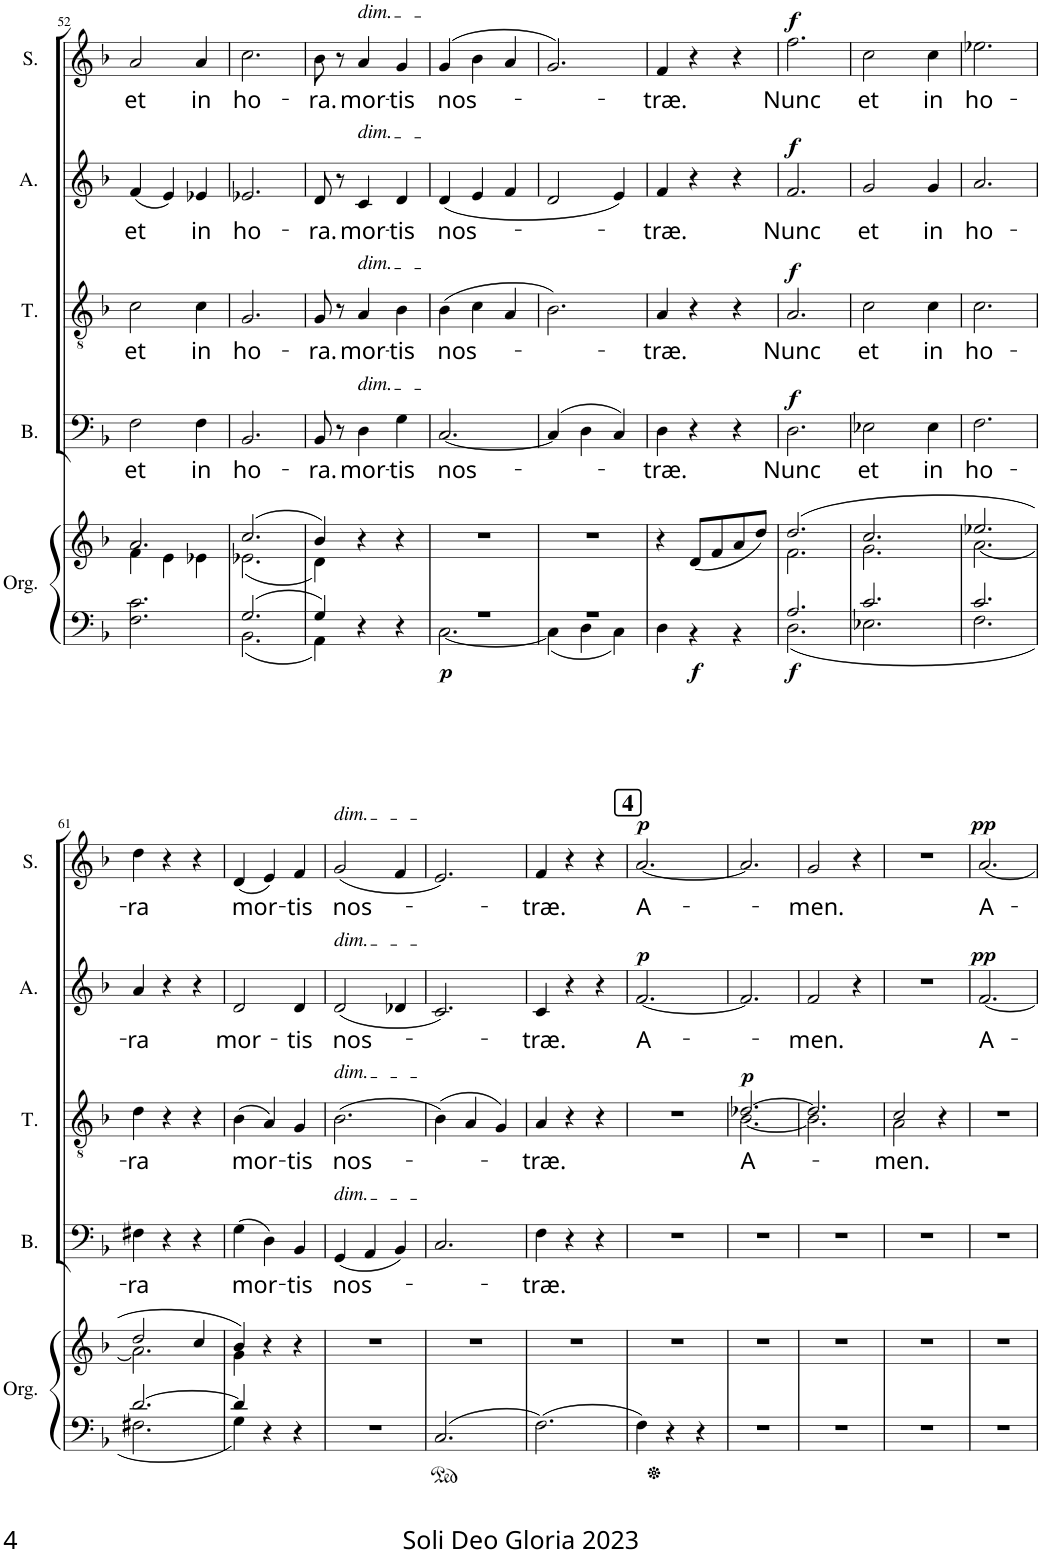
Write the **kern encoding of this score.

**kern	**kern	**dynam	**kern	**text	**dynam	**kern	**text	**dynam	**kern	**text	**dynam	**kern	**text	**dynam
*part5	*part5	*part5	*part4	*part4	*part4	*part3	*part3	*part3	*part2	*part2	*part2	*part1	*part1	*part1
*staff6	*staff5	*staff5/6	*staff4	*staff4	*staff4	*staff3	*staff3	*staff3	*staff2	*staff2	*staff2	*staff1	*staff1	*staff1
*I"Organ	*	*	*I"Bass	*	*	*I"Tenor	*	*	*I"Alto	*	*	*I"Soprano	*	*
*I'Org.	*	*	*I'B.	*	*	*I'T.	*	*	*I'A.	*	*	*I'S.	*	*
!!LO:PB:g=z
*clefF4	*clefG2	*	*clefF4	*	*	*clefGv2	*	*	*clefG2	*	*	*clefG2	*	*
*k[b-]	*k[b-]	*	*k[b-]	*	*	*k[b-]	*	*	*k[b-]	*	*	*k[b-]	*	*
*M3/4	*M3/4	*	*M3/4	*	*	*M3/4	*	*	*M3/4	*	*	*M3/4	*	*
=52	=52	=52	=52	=52	=52	=52	=52	=52	=52	=52	=52	=52	=52	=52
*	*^	*	*	*	*	*	*	*	*	*	*	*	*	*
!	!	!	!	!	!LO:LY:b	!	!	!LO:LY:b	!	!	!LO:LY:b	!	!	!LO:LY:b	!
2.F\ 2.c\	2.a/	4f\	.	2F\	et	.	2c\	et	.	(4f/	et	.	2a/	et	.
.	.	4e\	.	.	.	.	.	.	.	4e/)	.	.	.	.	.
!	!	!	!	!	!LO:LY:b	!	!	!LO:LY:b	!	!	!LO:LY:b	!	!	!LO:LY:b	!
.	.	4e-X\	.	4F\	in	.	4c\	in	.	4e-X/	in	.	4a/	in	.
=53	=53	=53	=53	=53	=53	=53	=53	=53	=53	=53	=53	=53	=53	=53	=53
*^	*	*	*	*	*	*	*	*	*	*	*	*	*	*	*
!	!	!	!	!	!	!LO:LY:b	!	!	!LO:LY:b	!	!	!LO:LY:b	!	!	!LO:LY:b	!
2.G/	2.BB-\	(2.cc/	(2.e-X\	.	2.BB-/	ho-	.	2.G/	ho-	.	2.e-X/	ho-	.	2.cc\	ho-	.
=54	=54	=54	=54	=54	=54	=54	=54	=54	=54	=54	=54	=54	=54	=54	=54	=54
!	!	!	!	!	!	!LO:LY:b	!	!	!LO:LY:b	!	!	!LO:LY:b	!	!	!LO:LY:b	!
4G/	4AA\	4b-/)	4d\)	.	8BB-/	-ra.	.	8G/	-ra.	.	8d/	-ra.	.	8b-\	-ra.	.
.	.	.	.	.	8r	.	.	8r	.	.	8r	.	.	8r	.	.
!	!	!	!	!	!	!	!	!	!	!	!	!	!	!LO:TX:a:i:t=dim.	!	!
!	!	!	!	!	!	!	!	!	!	!	!LO:TX:a:i:t=dim.	!	!	!	!	!
!	!	!	!	!	!	!	!	!LO:TX:a:i:t=dim.	!	!	!	!	!	!	!	!
!	!	!	!	!	!LO:TX:a:i:t=dim.	!	!	!	!	!	!	!	!	!	!	!
!	!	!	!	!	!	!LO:LY:b	!	!	!LO:LY:b	!	!	!LO:LY:b	!	!	!LO:LY:b	!
4r	4ryy	4r	4ryy	.	4D\	mor-	.	4A/	mor-	.	4c/	mor-	.	4a/	mor-	.
!	!	!	!	!	!	!LO:LY:b	!	!	!LO:LY:b	!	!	!LO:LY:b	!	!	!LO:LY:b	!
4r	4ryy	4r	4ryy	.	4G\	-tis	.	4B-\	-tis	.	4d/	-tis	.	4g/	-tis	.
=55	=55	=55	=55	=55	=55	=55	=55	=55	=55	=55	=55	=55	=55	=55	=55	=55
!	!	!	!	!LO:DY:b=2	!	!LO:LY:b	!	!	!LO:LY:b	!	!	!LO:LY:b	!	!	!LO:LY:b	!
*	*	*v	*v	*	*	*	*	*	*	*	*	*	*	*	*	*
2.r	[2.C\	2.r	p	[2.C/	nos-	.	(4B-\	nos-	.	(4d/	nos-	.	(4g/	nos-	.
.	.	.	.	.	.	.	4c\	.	.	4e/	.	.	4b-\	.	.
.	.	.	.	.	.	.	4A/	.	.	4f/	.	.	4a/	.	.
=56	=56	=56	=56	=56	=56	=56	=56	=56	=56	=56	=56	=56	=56	=56	=56
2.r	4C\]	2.r	.	(4C/]	.	.	2.B-\)	.	.	2d/	.	.	2.g/)	.	.
.	4D\	.	.	4D\	.	.	.	.	.	.	.	.	.	.	.
.	4C\	.	.	4C/)	.	.	.	.	.	4e/)	.	.	.	.	.
=57	=57	=57	=57	=57	=57	=57	=57	=57	=57	=57	=57	=57	=57	=57	=57
!	!	!	!	!	!LO:LY:b	!	!	!LO:LY:b	!	!	!LO:LY:b	!	!	!LO:LY:b	!
2.ryy	4D\	4r	.	4D\	-træ.	.	4A/	-træ.	.	4f/	-træ.	.	4f/	-træ.	.
!	!	!	!LO:DY:b=2	!	!	!	!	!	!	!	!	!	!	!	!
.	4r	(8d/L	f	4r	.	.	4r	.	.	4r	.	.	4r	.	.
.	.	8f/	.	.	.	.	.	.	.	.	.	.	.	.	.
.	4r	8a/	.	4r	.	.	4r	.	.	4r	.	.	4r	.	.
.	.	8dd/J)	.	.	.	.	.	.	.	.	.	.	.	.	.
=58	=58	=58	=58	=58	=58	=58	=58	=58	=58	=58	=58	=58	=58	=58	=58
*	*	*^	*	*	*	*	*	*	*	*	*	*	*	*	*
!	!	!	!	!LO:DY:b=2	!	!LO:LY:b	!LO:DY:a	!	!LO:LY:b	!LO:DY:a	!	!LO:LY:b	!LO:DY:a	!	!LO:LY:b	!LO:DY:a
2.A/	2.D\	(2.dd/	2.f\	f	2.D\	Nunc	f	2.A/	Nunc	f	2.f/	Nunc	f	2.ff\	Nunc	f
=59	=59	=59	=59	=59	=59	=59	=59	=59	=59	=59	=59	=59	=59	=59	=59	=59
!	!	!	!	!	!	!LO:LY:b	!	!	!LO:LY:b	!	!	!LO:LY:b	!	!	!LO:LY:b	!
2.c/	2.E-X\	2.cc/	2.g\	.	2E-X\	et	.	2c\	et	.	2g/	et	.	2cc\	et	.
!	!	!	!	!	!	!LO:LY:b	!	!	!LO:LY:b	!	!	!LO:LY:b	!	!	!LO:LY:b	!
.	.	.	.	.	4E-\	in	.	4c\	in	.	4g/	in	.	4cc\	in	.
=60	=60	=60	=60	=60	=60	=60	=60	=60	=60	=60	=60	=60	=60	=60	=60	=60
!	!	!	!	!	!	!LO:LY:b	!	!	!LO:LY:b	!	!	!LO:LY:b	!	!	!LO:LY:b	!
2.c/	2.F\	2.ee-X/	[2.a\	.	2.F\	ho-	.	2.c\	ho-	.	2.a/	ho-	.	2.ee-X\	ho-	.
!!LO:LB:g=z
=61	=61	=61	=61	=61	=61	=61	=61	=61	=61	=61	=61	=61	=61	=61	=61	=61
!	!	!	!	!	!	!LO:LY:b	!	!	!LO:LY:b	!	!	!LO:LY:b	!	!	!LO:LY:b	!
[2.d/	2.F#X\	2dd/	2.a\]	.	4F#X\	-ra	.	4d\	-ra	.	4a/	-ra	.	4dd\	-ra	.
.	.	.	.	.	4r	.	.	4r	.	.	4r	.	.	4r	.	.
.	.	4cc/	.	.	4r	.	.	4r	.	.	4r	.	.	4r	.	.
=62	=62	=62	=62	=62	=62	=62	=62	=62	=62	=62	=62	=62	=62	=62	=62	=62
!	!	!	!	!	!	!LO:LY:b	!	!	!LO:LY:b	!	!	!LO:LY:b	!	!	!LO:LY:b	!
4d/]	4G\	4b-/)	4g\	.	(4G\	mor-	.	(4B-\	mor-	.	2d/	mor-	.	(4d/	mor-	.
4r	4ryy	4r	4ryy	.	4D\)	.	.	4A/)	.	.	.	.	.	4e/)	.	.
!	!	!	!	!	!	!LO:LY:b	!	!	!LO:LY:b	!	!	!LO:LY:b	!	!	!LO:LY:b	!
4r	4ryy	4r	4ryy	.	4BB-/	-tis	.	4G/	-tis	.	4d/	-tis	.	4f/	-tis	.
=63	=63	=63	=63	=63	=63	=63	=63	=63	=63	=63	=63	=63	=63	=63	=63	=63
!	!	!	!	!	!	!	!	!	!	!	!	!	!	!LO:TX:a:i:t=dim.	!	!
!	!	!	!	!	!	!	!	!	!	!	!LO:TX:a:i:t=dim.	!	!	!	!	!
!	!	!	!	!	!	!	!	!LO:TX:a:i:t=dim.	!	!	!	!	!	!	!	!
!	!	!	!	!	!LO:TX:a:i:t=dim.	!	!	!	!	!	!	!	!	!	!	!
!	!	!	!	!	!	!LO:LY:b	!	!	!LO:LY:b	!	!	!LO:LY:b	!	!	!LO:LY:b	!
*v	*v	*	*	*	*	*	*	*	*	*	*	*	*	*	*	*
*	*v	*v	*	*	*	*	*	*	*	*	*	*	*	*	*
2.r	2.r	.	(4GG/	nos-	.	(2.B-\	nos-	.	(2d/	nos-	.	(2g/	nos-	.
.	.	.	4AA/	.	.	.	.	.	.	.	.	.	.	.
.	.	.	4BB-/)	.	.	.	.	.	4d-X/	.	.	4f/	.	.
=64	=64	=64	=64	=64	=64	=64	=64	=64	=64	=64	=64	=64	=64	=64
2.C/	2.r	.	2.C/	.	.	(4B-\)	.	.	2.c/)	.	.	2.e/)	.	.
.	.	.	.	.	.	4A/	.	.	.	.	.	.	.	.
.	.	.	.	.	.	4G/)	.	.	.	.	.	.	.	.
=65	=65	=65	=65	=65	=65	=65	=65	=65	=65	=65	=65	=65	=65	=65
!	!	!	!	!LO:LY:b	!	!	!LO:LY:b	!	!	!LO:LY:b	!	!	!LO:LY:b	!
2.F\	2.r	.	4F\	-træ.	.	4A/	-træ.	.	4c/	-træ.	.	4f/	-træ.	.
.	.	.	4r	.	.	4r	.	.	4r	.	.	4r	.	.
.	.	.	4r	.	.	4r	.	.	4r	.	.	4r	.	.
!!LO:REH:place=s1:a:B:cj:fs=14:t=4
=66	=66	=66	=66	=66	=66	=66	=66	=66	=66	=66	=66	=66	=66	=66
!	!	!	!	!	!	!	!	!	!	!LO:LY:b	!LO:DY:a	!	!LO:LY:b	!LO:DY:a
4F\	2.r	.	2.r	.	.	2.r	.	.	[2.f/	A-	p	[2.a/	A-	p
4r	.	.	.	.	.	.	.	.	.	.	.	.	.	.
4r	.	.	.	.	.	.	.	.	.	.	.	.	.	.
=67	=67	=67	=67	=67	=67	=67	=67	=67	=67	=67	=67	=67	=67	=67
!	!	!	!	!	!	!	!LO:LY:b	!LO:DY:a	!	!	!	!	!	!
*	*	*	*	*	*	*^	*	*	*	*	*	*	*	*
2.r	2.r	.	2.r	.	.	[2.d-X/	[2.B-\	A-	p	2.f/]	.	.	2.a/]	.	.
=68	=68	=68	=68	=68	=68	=68	=68	=68	=68	=68	=68	=68	=68	=68	=68
!	!	!	!	!	!	!	!	!	!	!	!LO:LY:b	!	!	!LO:LY:b	!
2.r	2.r	.	2.r	.	.	2.d-/]	2.B-\]	.	.	2f/	-men.	.	2g/	-men.	.
.	.	.	.	.	.	.	.	.	.	4r	.	.	4r	.	.
=69	=69	=69	=69	=69	=69	=69	=69	=69	=69	=69	=69	=69	=69	=69	=69
!	!	!	!	!	!	!	!	!LO:LY:b	!	!	!	!	!	!	!
2.r	2.r	.	2.r	.	.	2c/	2A\	-men.	.	2.r	.	.	2.r	.	.
.	.	.	.	.	.	4r	4ryy	.	.	.	.	.	.	.	.
=70	=70	=70	=70	=70	=70	=70	=70	=70	=70	=70	=70	=70	=70	=70	=70
!	!	!	!	!	!	!	!	!	!	!	!LO:LY:b	!LO:DY:a	!	!LO:LY:b	!LO:DY:a
*	*	*	*	*	*	*v	*v	*	*	*	*	*	*	*	*
2.r	2.r	.	2.r	.	.	2.r	.	.	[2.f/	A-	pp	[2.a/	A-	pp
=	=	=	=	=	=	=	=	=	=	=	=	=	=	=
*-	*-	*-	*-	*-	*-	*-	*-	*-	*-	*-	*-	*-	*-	*-
